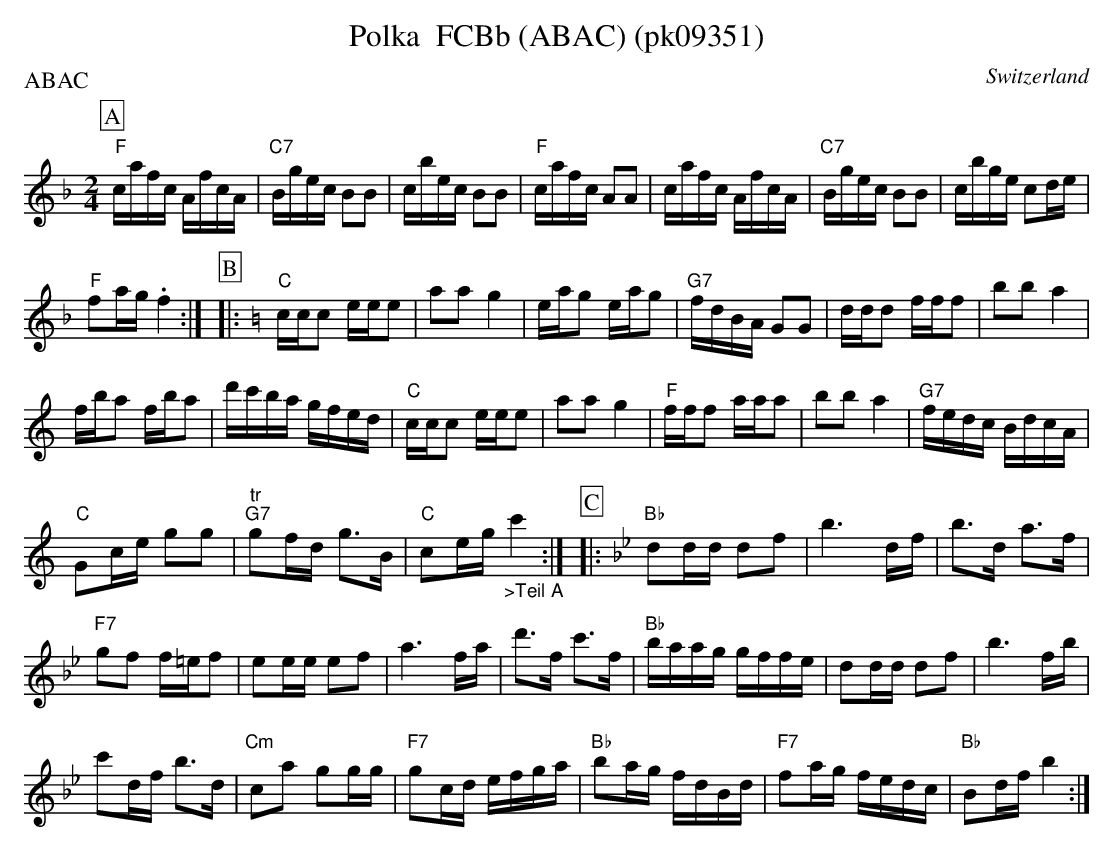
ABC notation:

X:1
T:Polka  FCBb (ABAC) (pk09351)
P:ABAC
M:2/4
L:1/16
O:Switzerland
K:F major
[P:A] "F"cafc AfcA | "C7"Bgec B2B2 | cbec B2B2 | "F"cafc A2A2 | cafc AfcA | "C7"Bgec B2B2 | cbge c2de |
"F"f2ag .f4 :| [P:B] |:  [K:C] "C"ccc2 eee2 | a2a2g4 | eag2 eag2 | "G7"fdBA G2G2 | ddd2 fff2 | b2b2a4 |
fba2 fba2 | d'c'ba gfed | "C"ccc2 eee2 | a2a2g4 | "F"fff2 aaa2 | b2b2a4 | "G7"fedc BdcA |
"C"G2ce g2g2 | "tr""G7"g2fd g3B | "C"c2eg"_>Teil A"c'4 :| [P:C] |: [K:Bb] "Bb"d2dd d2f2 | b6 df | b3d a3f |
"F7"g2f2 f=ef2 | e2ee e2f2 | a6 fa | d'3f c'3f | "Bb"baag gffe | d2dd d2f2 | b6fb |
c'2df b3d | "Cm"c2a2 g2gg | "F7"g2cd efga | "Bb"b2ag fdBd | "F7"f2ag fedc | "Bb"B2df b4 :|
